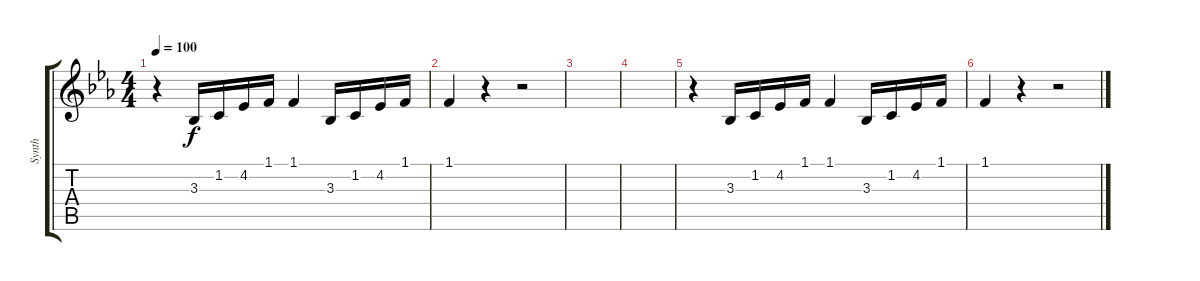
\track ("Synth" "Synth") {instrument lead1square}
\staff {score tabs}
\tuning (E4 B3 G3 D3 A2 E2) {hide}
\ts (4 4)
\tempo 100
\clef g2
\ks eb
r.4{dy f} 3.3.16 1.2.16 4.2.16 1.1.16 1.1.4 3.3.16 1.2.16 4.2.16 1.1.16 |
1.1.4 r.4 r.2 |
|
|
r.4 3.3.16 1.2.16 4.2.16 1.1.16 1.1.4 3.3.16 1.2.16 4.2.16 1.1.16 |
1.1.4 r.4 r.2
